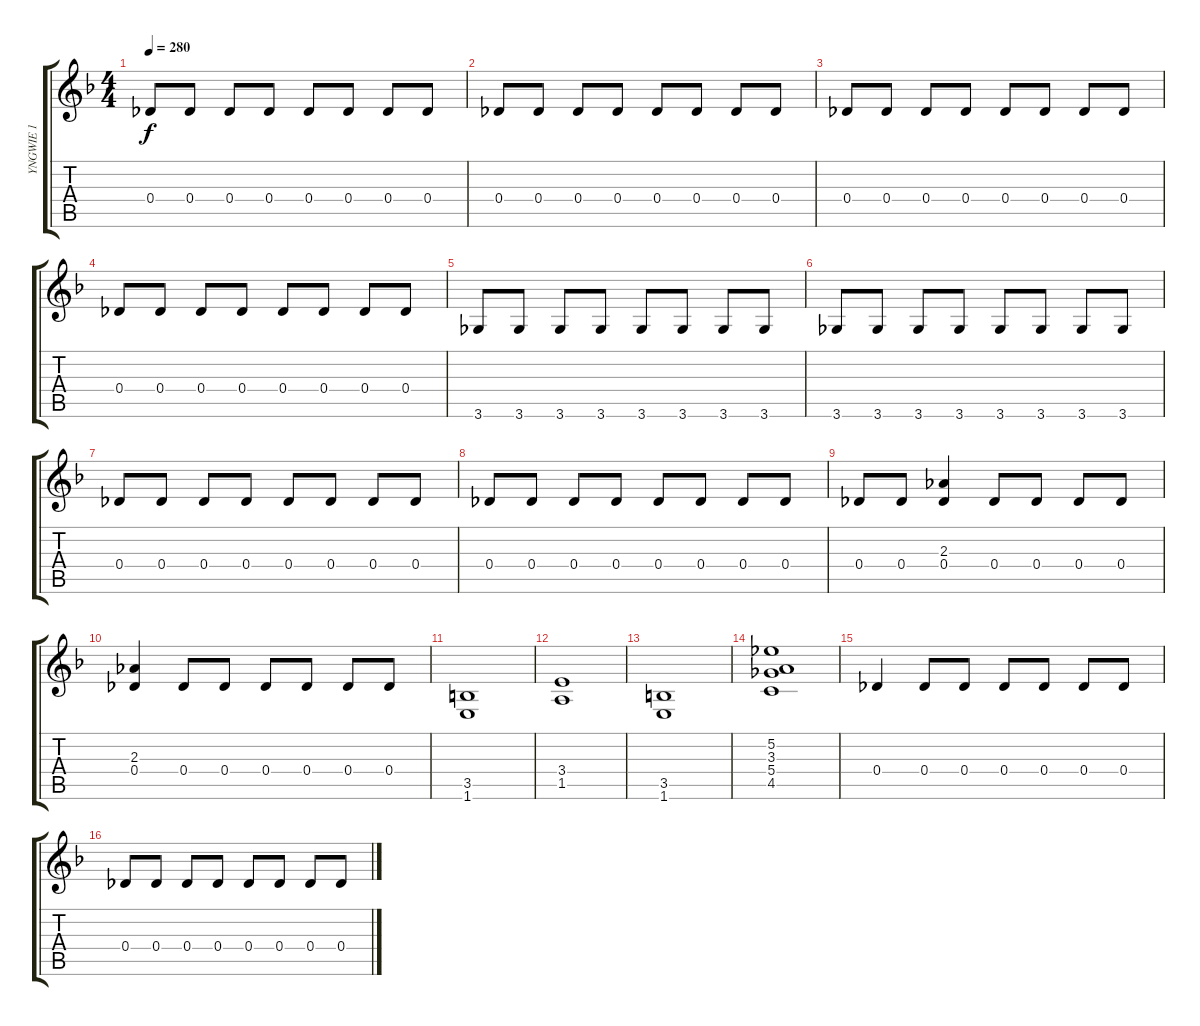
\track ("YNGWIE 1" "YNGWIE 1") {instrument distortionguitar}
\staff {score tabs}
\tuning (Eb4 Bb3 Gb3 Db3 Ab2 Eb2) {hide}
\ts (4 4)
\tempo 280
\clef g2
\ks dminor
0.4.8{dy f} 0.4.8 0.4.8 0.4.8 0.4.8 0.4.8 0.4.8 0.4.8 |
0.4.8 0.4.8 0.4.8 0.4.8 0.4.8 0.4.8 0.4.8 0.4.8 |
0.4.8 0.4.8 0.4.8 0.4.8 0.4.8 0.4.8 0.4.8 0.4.8 |
0.4.8 0.4.8 0.4.8 0.4.8 0.4.8 0.4.8 0.4.8 0.4.8 |
3.6.8 3.6.8 3.6.8 3.6.8 3.6.8 3.6.8 3.6.8 3.6.8 |
3.6.8 3.6.8 3.6.8 3.6.8 3.6.8 3.6.8 3.6.8 3.6.8 |
0.4.8 0.4.8 0.4.8 0.4.8 0.4.8 0.4.8 0.4.8 0.4.8 |
0.4.8 0.4.8 0.4.8 0.4.8 0.4.8 0.4.8 0.4.8 0.4.8 |
0.4.8 0.4.8 (2.3 0.4).4 0.4.8 0.4.8 0.4.8 0.4.8 |
(2.3 0.4).4 0.4.8 0.4.8 0.4.8 0.4.8 0.4.8 0.4.8 |
(3.5 1.6).1 |
(3.4 1.5).1 |
(3.5 1.6).1 |
(5.2 3.3 5.4 4.5).1 |
0.4.4 0.4.8 0.4.8 0.4.8 0.4.8 0.4.8 0.4.8 |
0.4.8 0.4.8 0.4.8 0.4.8 0.4.8 0.4.8 0.4.8 0.4.8
